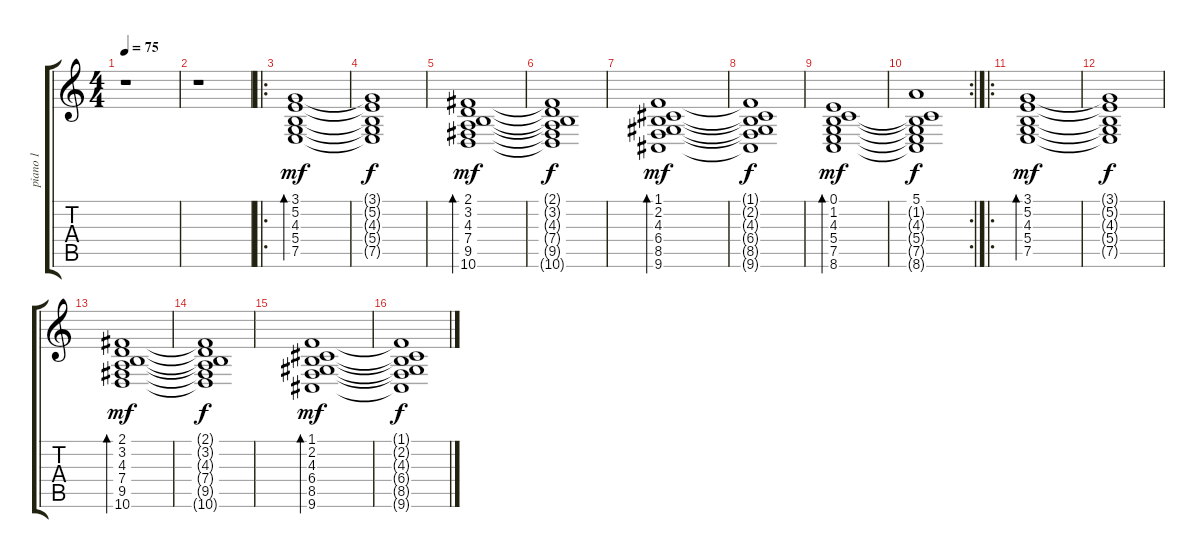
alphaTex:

\track ("piano 1" "piano 1") {instrument acousticgrandpiano}
\staff {score tabs}
\tuning (E4 B3 G3 D3 A2 E2) {hide}
\ts (4 4)
\tempo 75
\clef g2
\ks c
r.1{dy f} |
r.1 |
\ro
(3.1 5.2 4.3 5.4 7.5).1{bd 240 dy mf} |
(3.1{t} 5.2{t} 4.3{t} 5.4{t} 7.5{t}).1{dy f} |
(2.1 3.2 4.3 7.4 9.5 10.6).1{bd 240 dy mf} |
(2.1{t} 3.2{t} 4.3{t} 7.4{t} 9.5{t} 10.6{t}).1{dy f} |
(1.1 2.2 4.3 6.4 8.5 9.6).1{bd 240 dy mf} |
(1.1{t} 2.2{t} 4.3{t} 6.4{t} 8.5{t} 9.6{t}).1{dy f} |
(0.1 1.2 4.3 5.4 7.5 8.6).1{bd 240 dy mf} |
\rc 2
(5.1 1.2{t} 4.3{t} 5.4{t} 7.5{t} 8.6{t}).1{dy f} |
\ro
(3.1 5.2 4.3 5.4 7.5).1{bd 240 dy mf} |
(3.1{t} 5.2{t} 4.3{t} 5.4{t} 7.5{t}).1{dy f} |
(2.1 3.2 4.3 7.4 9.5 10.6).1{bd 240 dy mf} |
(2.1{t} 3.2{t} 4.3{t} 7.4{t} 9.5{t} 10.6{t}).1{dy f} |
(1.1 2.2 4.3 6.4 8.5 9.6).1{bd 240 dy mf} |
(1.1{t} 2.2{t} 4.3{t} 6.4{t} 8.5{t} 9.6{t}).1{dy f}
